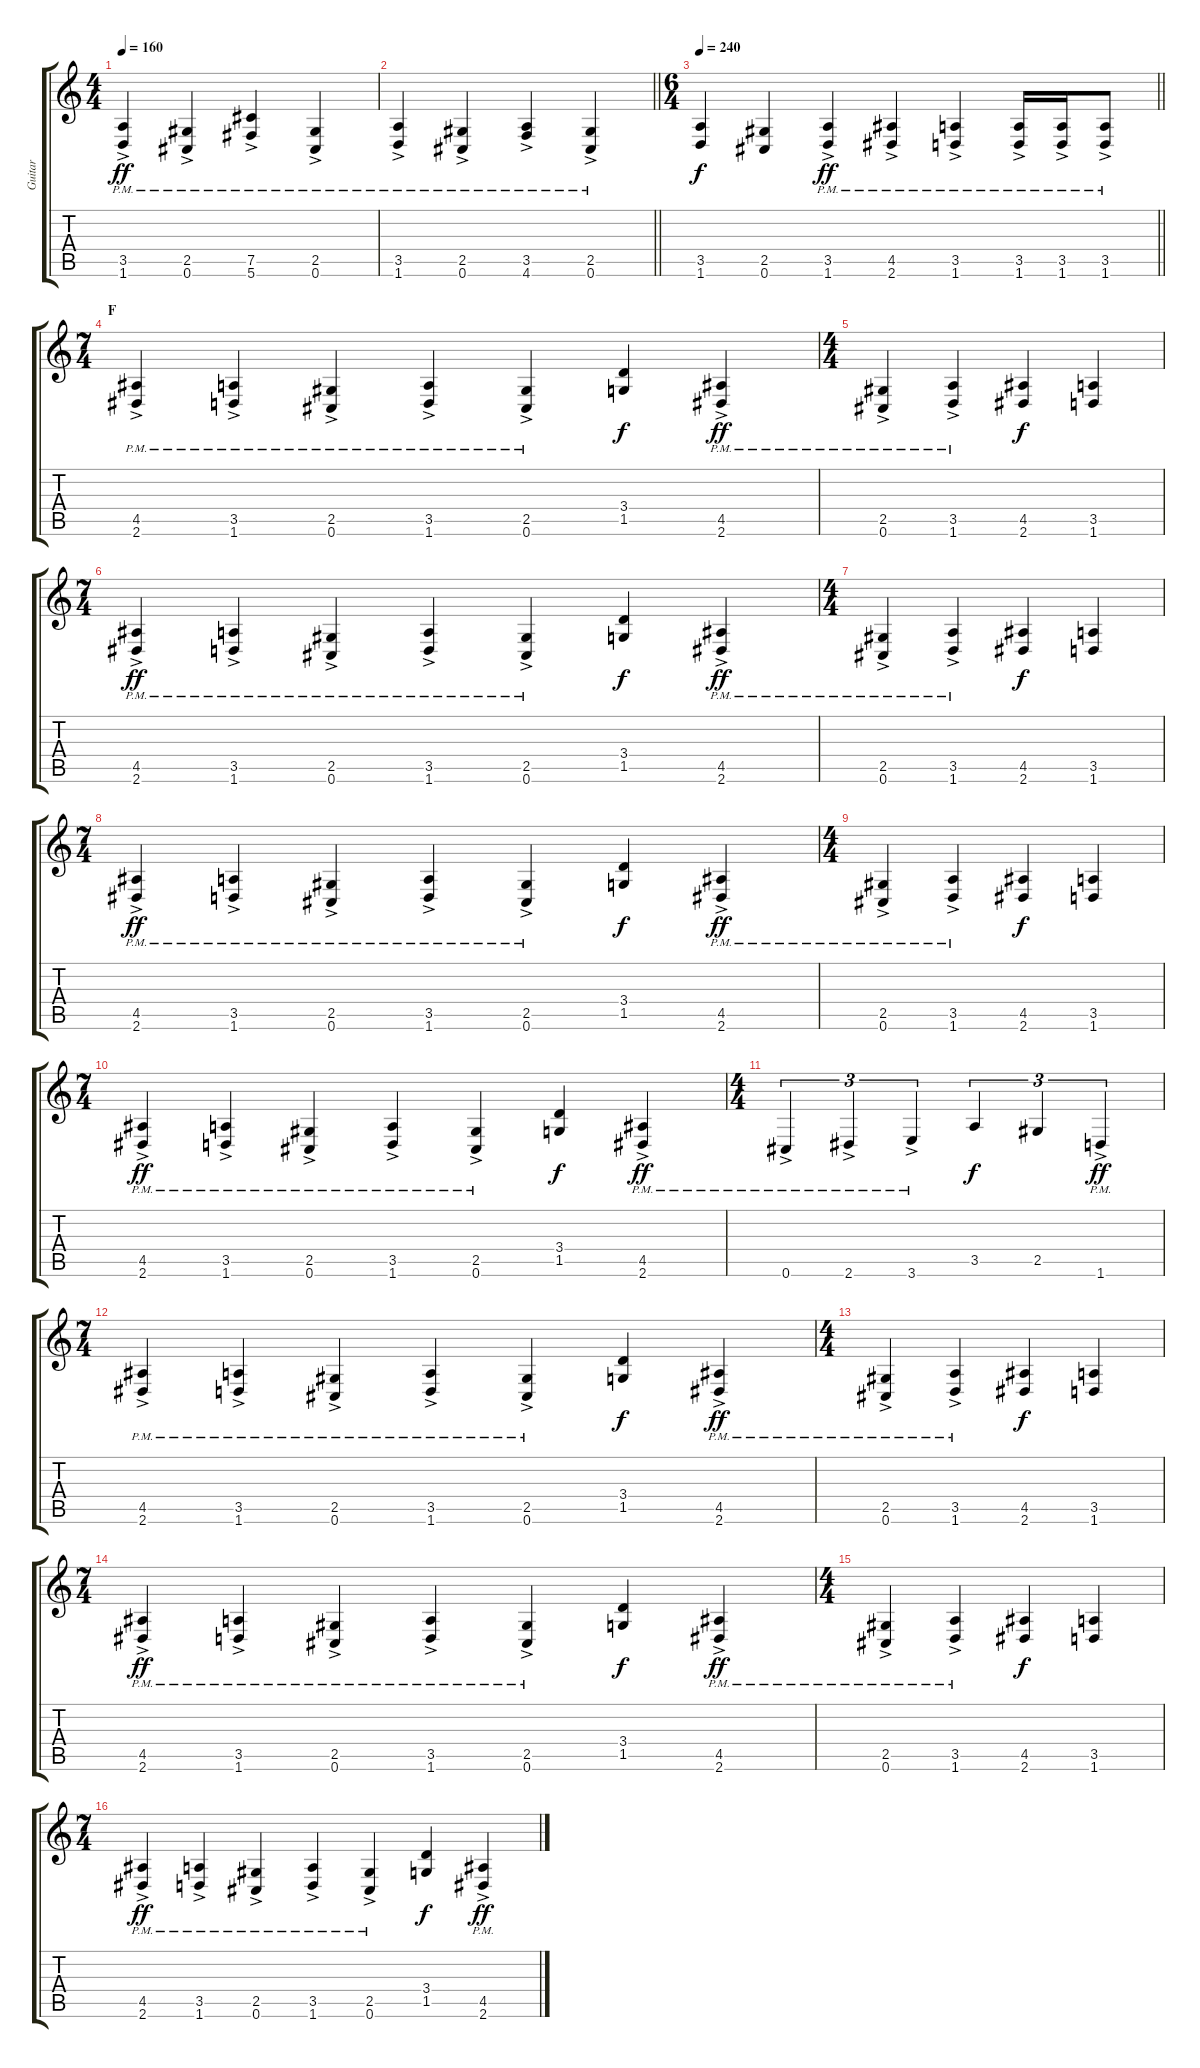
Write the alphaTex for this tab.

\track ("Guitar" "Guitar") {instrument distortionguitar}
\staff {score tabs}
\tuning (Db4 Ab3 E3 B2 Gb2 Db2) {hide}
\ts (4 4)
\tempo 160
\clef g2
\ks c
(3.5{ac pm} 1.6{ac pm}).4{dy ff} (2.5{ac pm} 0.6{ac pm}).4 (7.5{ac pm} 5.6{ac pm}).4 (2.5{ac pm} 0.6{ac pm}).4 |
\barLineRight lightlight
(3.5{ac pm} 1.6{ac pm}).4 (2.5{ac pm} 0.6{ac pm}).4 (3.5{ac pm} 4.6{ac pm}).4 (2.5{ac pm} 0.6{ac pm}).4 |
\ts (6 4)
\section ("" "")
\tempo 240
\barLineRight lightlight
(3.5 1.6).4{dy f} (2.5 0.6).4 (3.5{ac pm} 1.6{ac pm}).4{dy ff} (4.5{ac pm} 2.6{ac pm}).4 (3.5{ac pm} 1.6{ac pm}).4 (3.5{ac pm} 1.6{ac pm}).16 (3.5{ac pm} 1.6{ac pm}).16 (3.5{ac pm} 1.6{ac pm}).8 |
\ts (7 4)
\section ("" "F")
(4.5{ac pm} 2.6{ac pm}).4 (3.5{ac pm} 1.6{ac pm}).4 (2.5{ac pm} 0.6{ac pm}).4 (3.5{ac pm} 1.6{ac pm}).4 (2.5{ac pm} 0.6{ac pm}).4 (3.4 1.5).4{dy f} (4.5{ac pm} 2.6{ac pm}).4{dy ff} |
\ts (4 4)
(2.5{ac pm} 0.6{ac pm}).4 (3.5{ac pm} 1.6{ac pm}).4 (4.5 2.6).4{dy f} (3.5 1.6).4 |
\ts (7 4)
(4.5{ac pm} 2.6{ac pm}).4{dy ff} (3.5{ac pm} 1.6{ac pm}).4 (2.5{ac pm} 0.6{ac pm}).4 (3.5{ac pm} 1.6{ac pm}).4 (2.5{ac pm} 0.6{ac pm}).4 (3.4 1.5).4{dy f} (4.5{ac pm} 2.6{ac pm}).4{dy ff} |
\ts (4 4)
(2.5{ac pm} 0.6{ac pm}).4 (3.5{ac pm} 1.6{ac pm}).4 (4.5 2.6).4{dy f} (3.5 1.6).4 |
\ts (7 4)
(4.5{ac pm} 2.6{ac pm}).4{dy ff} (3.5{ac pm} 1.6{ac pm}).4 (2.5{ac pm} 0.6{ac pm}).4 (3.5{ac pm} 1.6{ac pm}).4 (2.5{ac pm} 0.6{ac pm}).4 (3.4 1.5).4{dy f} (4.5{ac pm} 2.6{ac pm}).4{dy ff} |
\ts (4 4)
(2.5{ac pm} 0.6{ac pm}).4 (3.5{ac pm} 1.6{ac pm}).4 (4.5 2.6).4{dy f} (3.5 1.6).4 |
\ts (7 4)
(4.5{ac pm} 2.6{ac pm}).4{dy ff} (3.5{ac pm} 1.6{ac pm}).4 (2.5{ac pm} 0.6{ac pm}).4 (3.5{ac pm} 1.6{ac pm}).4 (2.5{ac pm} 0.6{ac pm}).4 (3.4 1.5).4{dy f} (4.5{ac pm} 2.6{ac pm}).4{dy ff} |
\ts (4 4)
0.6{ac pm}.4{tu (3 2)} 2.6{ac pm}.4{tu (3 2)} 3.6{ac pm}.4{tu (3 2)} 3.5.4{tu (3 2) dy f} 2.5.4{tu (3 2)} 1.6{ac pm}.4{tu (3 2) dy ff} |
\ts (7 4)
(4.5{ac pm} 2.6{ac pm}).4 (3.5{ac pm} 1.6{ac pm}).4 (2.5{ac pm} 0.6{ac pm}).4 (3.5{ac pm} 1.6{ac pm}).4 (2.5{ac pm} 0.6{ac pm}).4 (3.4 1.5).4{dy f} (4.5{ac pm} 2.6{ac pm}).4{dy ff} |
\ts (4 4)
(2.5{ac pm} 0.6{ac pm}).4 (3.5{ac pm} 1.6{ac pm}).4 (4.5 2.6).4{dy f} (3.5 1.6).4 |
\ts (7 4)
(4.5{ac pm} 2.6{ac pm}).4{dy ff} (3.5{ac pm} 1.6{ac pm}).4 (2.5{ac pm} 0.6{ac pm}).4 (3.5{ac pm} 1.6{ac pm}).4 (2.5{ac pm} 0.6{ac pm}).4 (3.4 1.5).4{dy f} (4.5{ac pm} 2.6{ac pm}).4{dy ff} |
\ts (4 4)
(2.5{ac pm} 0.6{ac pm}).4 (3.5{ac pm} 1.6{ac pm}).4 (4.5 2.6).4{dy f} (3.5 1.6).4 |
\ts (7 4)
(4.5{ac pm} 2.6{ac pm}).4{dy ff} (3.5{ac pm} 1.6{ac pm}).4 (2.5{ac pm} 0.6{ac pm}).4 (3.5{ac pm} 1.6{ac pm}).4 (2.5{ac pm} 0.6{ac pm}).4 (3.4 1.5).4{dy f} (4.5{ac pm} 2.6{ac pm}).4{dy ff}
